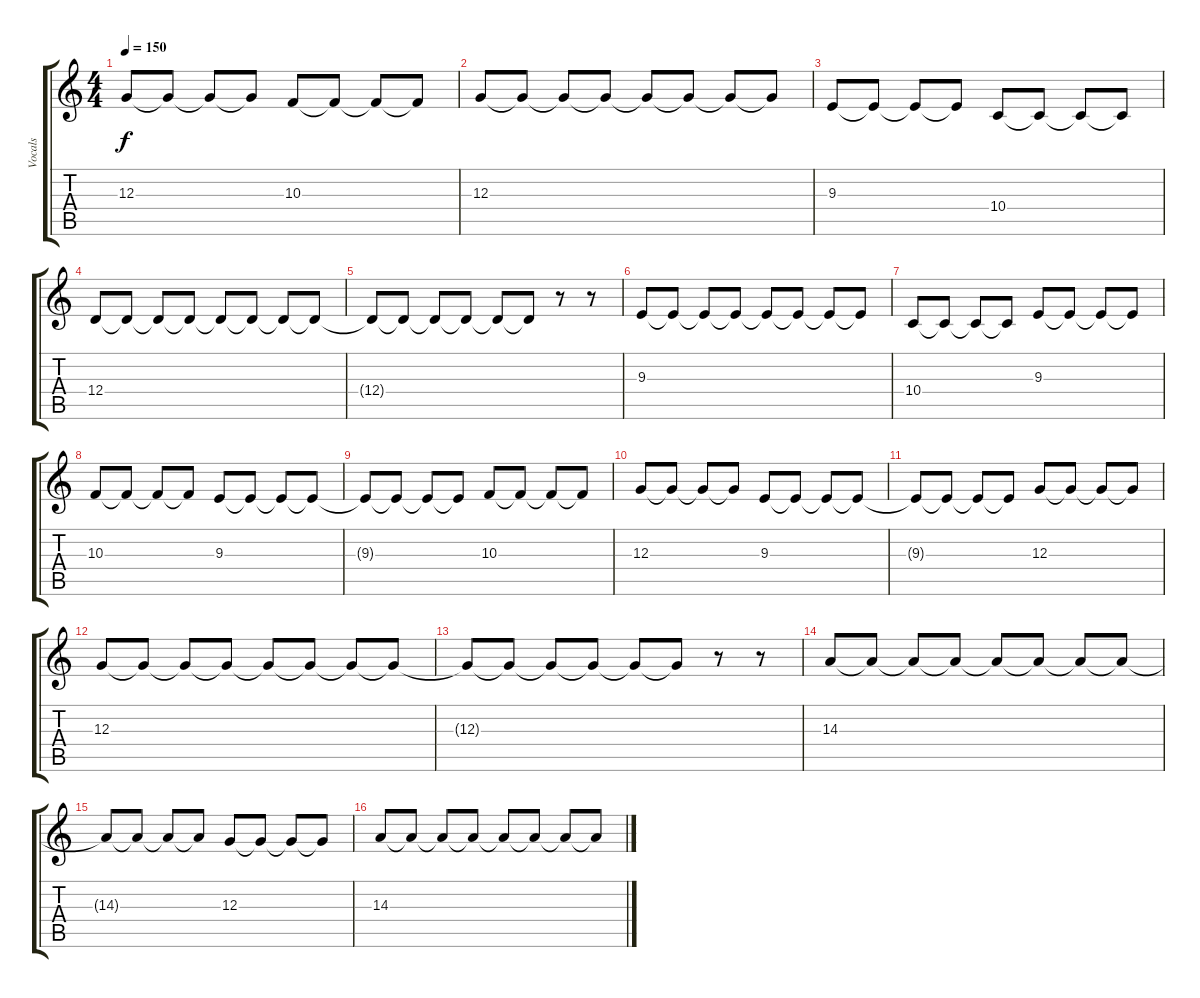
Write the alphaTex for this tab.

\track ("Vocals" "Vocals") {instrument choiraahs}
\staff {score tabs}
\tuning (E4 B3 G3 D3 A2 E2) {hide}
\ts (4 4)
\tempo 150
\clef g2
\ks c
12.3.8{dy f} 12.3{t}.8 12.3{t}.8 12.3{t}.8 10.3.8 10.3{t}.8 10.3{t}.8 10.3{t}.8 |
12.3.8 12.3{t}.8 12.3{t}.8 12.3{t}.8 12.3{t}.8 12.3{t}.8 12.3{t}.8 12.3{t}.8 |
9.3.8 9.3{t}.8 9.3{t}.8 9.3{t}.8 10.4.8 10.4{t}.8 10.4{t}.8 10.4{t}.8 |
12.4.8 12.4{t}.8 12.4{t}.8 12.4{t}.8 12.4{t}.8 12.4{t}.8 12.4{t}.8 12.4{t}.8 |
12.4{t}.8 12.4{t}.8 12.4{t}.8 12.4{t}.8 12.4{t}.8 12.4{t}.8 r.8 r.8 |
9.3.8 9.3{t}.8 9.3{t}.8 9.3{t}.8 9.3{t}.8 9.3{t}.8 9.3{t}.8 9.3{t}.8 |
10.4.8 10.4{t}.8 10.4{t}.8 10.4{t}.8 9.3.8 9.3{t}.8 9.3{t}.8 9.3{t}.8 |
10.3.8 10.3{t}.8 10.3{t}.8 10.3{t}.8 9.3.8 9.3{t}.8 9.3{t}.8 9.3{t}.8 |
9.3{t}.8 9.3{t}.8 9.3{t}.8 9.3{t}.8 10.3.8 10.3{t}.8 10.3{t}.8 10.3{t}.8 |
12.3.8 12.3{t}.8 12.3{t}.8 12.3{t}.8 9.3.8 9.3{t}.8 9.3{t}.8 9.3{t}.8 |
9.3{t}.8 9.3{t}.8 9.3{t}.8 9.3{t}.8 12.3.8 12.3{t}.8 12.3{t}.8 12.3{t}.8 |
12.3.8 12.3{t}.8 12.3{t}.8 12.3{t}.8 12.3{t}.8 12.3{t}.8 12.3{t}.8 12.3{t}.8 |
12.3{t}.8 12.3{t}.8 12.3{t}.8 12.3{t}.8 12.3{t}.8 12.3{t}.8 r.8 r.8 |
14.3.8 14.3{t}.8 14.3{t}.8 14.3{t}.8 14.3{t}.8 14.3{t}.8 14.3{t}.8 14.3{t}.8 |
14.3{t}.8 14.3{t}.8 14.3{t}.8 14.3{t}.8 12.3.8 12.3{t}.8 12.3{t}.8 12.3{t}.8 |
14.3.8 14.3{t}.8 14.3{t}.8 14.3{t}.8 14.3{t}.8 14.3{t}.8 14.3{t}.8 14.3{t}.8
